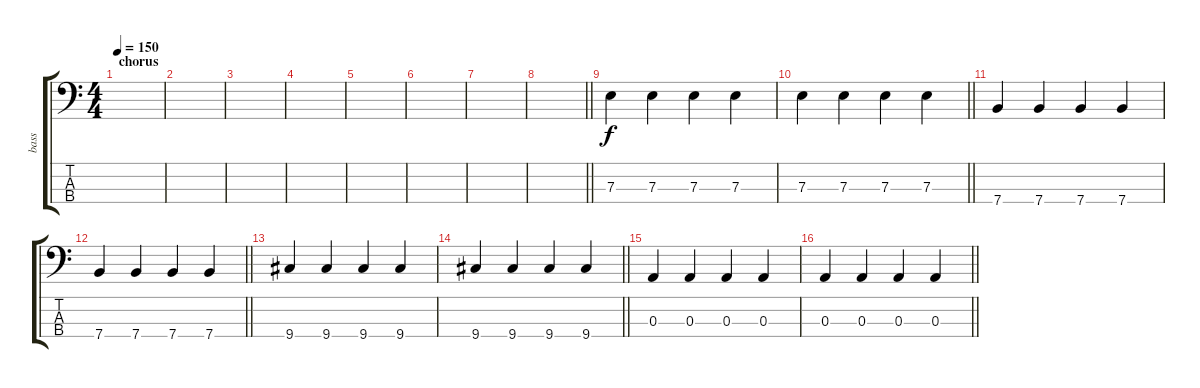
\track ("bass" "bass") {instrument electricbassfinger}
\staff {score tabs}
\tuning (G2 D2 A1 E1) {hide}
\ts (4 4)
\section ("" "chorus")
\tempo 150
\clef f4
\ks c
|
|
|
|
|
|
|
\barLineRight lightlight
|
7.3.4 7.3.4 7.3.4 7.3.4 |
\barLineRight lightlight
7.3.4 7.3.4 7.3.4 7.3.4 |
7.4.4 7.4.4 7.4.4 7.4.4 |
\barLineRight lightlight
7.4.4 7.4.4 7.4.4 7.4.4 |
9.4.4 9.4.4 9.4.4 9.4.4 |
\barLineRight lightlight
9.4.4 9.4.4 9.4.4 9.4.4 |
0.3.4 0.3.4 0.3.4 0.3.4 |
\barLineRight lightlight
0.3.4 0.3.4 0.3.4 0.3.4
